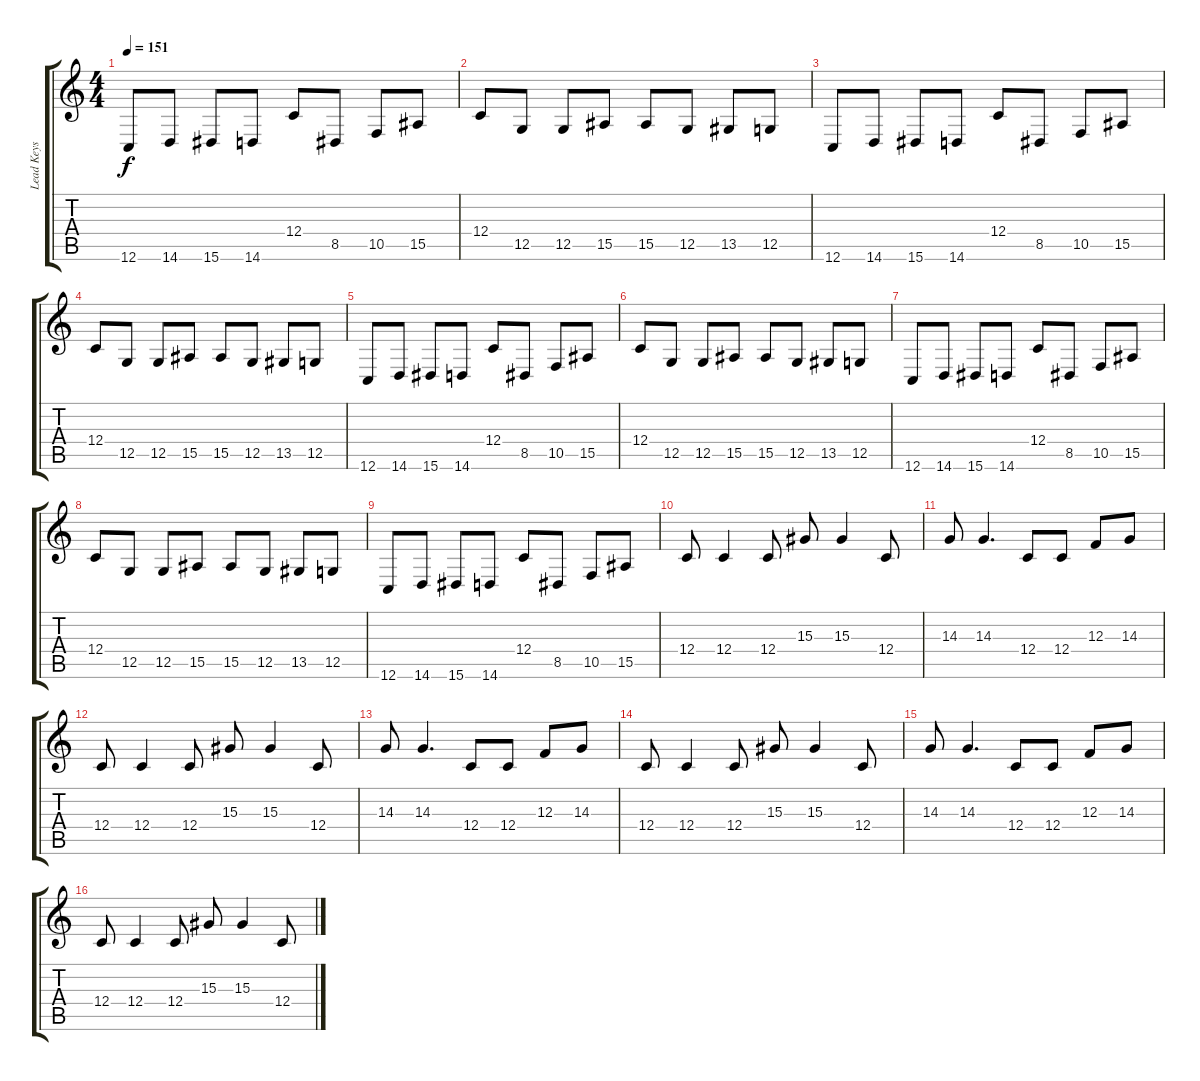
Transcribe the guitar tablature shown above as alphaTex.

\track ("Lead Keys" "Lead Keys") {instrument lead5charang}
\staff {score tabs}
\tuning (D4 A3 F3 C3 G2 C2) {hide}
\ts (4 4)
\tempo 151
\clef g2
\ks c
12.6.8{dy f} 14.6.8 15.6.8 14.6.8 12.4.8 8.5.8 10.5.8 15.5.8 |
12.4.8 12.5.8 12.5.8 15.5.8 15.5.8 12.5.8 13.5.8 12.5.8 |
12.6.8 14.6.8 15.6.8 14.6.8 12.4.8 8.5.8 10.5.8 15.5.8 |
12.4.8 12.5.8 12.5.8 15.5.8 15.5.8 12.5.8 13.5.8 12.5.8 |
12.6.8 14.6.8 15.6.8 14.6.8 12.4.8 8.5.8 10.5.8 15.5.8 |
12.4.8 12.5.8 12.5.8 15.5.8 15.5.8 12.5.8 13.5.8 12.5.8 |
12.6.8 14.6.8 15.6.8 14.6.8 12.4.8 8.5.8 10.5.8 15.5.8 |
12.4.8 12.5.8 12.5.8 15.5.8 15.5.8 12.5.8 13.5.8 12.5.8 |
12.6.8 14.6.8 15.6.8 14.6.8 12.4.8 8.5.8 10.5.8 15.5.8 |
12.4.8 12.4.4 12.4.8 15.3.8 15.3.4 12.4.8 |
14.3.8 14.3.4{d} 12.4.8 12.4.8 12.3.8 14.3.8 |
12.4.8 12.4.4 12.4.8 15.3.8 15.3.4 12.4.8 |
14.3.8 14.3.4{d} 12.4.8 12.4.8 12.3.8 14.3.8 |
12.4.8 12.4.4 12.4.8 15.3.8 15.3.4 12.4.8 |
14.3.8 14.3.4{d} 12.4.8 12.4.8 12.3.8 14.3.8 |
12.4.8 12.4.4 12.4.8 15.3.8 15.3.4 12.4.8
